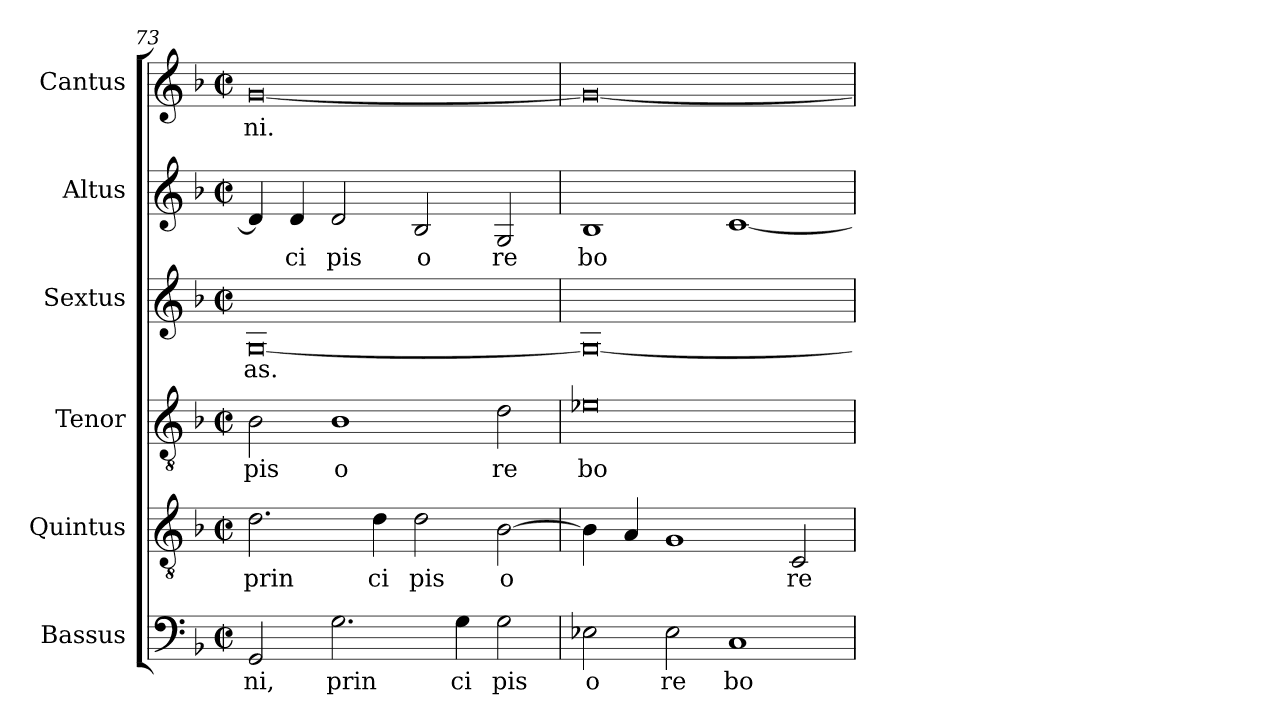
**kern	**text	**kern	**text	**kern	**text	**kern	**text	**kern	**text	**kern	**text
*part6	*part6	*part5	*part5	*part4	*part4	*part3	*part3	*part2	*part2	*part1	*part1
*staff6	*staff6	*staff5	*staff5	*staff4	*staff4	*staff3	*staff3	*staff2	*staff2	*staff1	*staff1
*I"Bassus	*	*I"Quintus	*	*I"Tenor	*	*I"Sextus	*	*I"Altus	*	*I"Cantus	*
*clefF4	*	*clefGv2	*	*clefGv2	*	*clefG2	*	*clefG2	*	*clefG2	*
*k[b-]	*	*k[b-]	*	*k[b-]	*	*k[b-]	*	*k[b-]	*	*k[b-]	*
*F:	*	*F:	*	*F:	*	*F:	*	*F:	*	*F:	*
*M2/2	*	*M2/2	*	*M2/2	*	*M2/2	*	*M2/2	*	*M2/2	*
*met(c|)	*	*met(c|)	*	*met(c|)	*	*met(c|)	*	*met(c|)	*	*met(c|)	*
=73	=73	=73	=73	=73	=73	=73	=73	=73	=73	=73	=73
!	!LO:LY:b:cj	!	!LO:LY:b:cj	!	!LO:LY:b:cj	!	!LO:LY:b:cj	!	!LO:LY:b:cj	!	!LO:LY:b:cj
2GG/	ni,	2.d\	prin	2B-\	pis	[<0G	as.	4d/]	.	[<0g	ni.
!	!	!	!	!	!	!	!	!	!LO:LY:b:cj	!	!
.	.	.	.	.	.	.	.	4d/	ci	.	.
!	!LO:LY:b:cj	!	!	!	!LO:LY:b:cj	!	!	!	!LO:LY:b:cj	!	!
2.G\	prin	.	.	1B-	o	.	.	2d/	pis	.	.
!	!	!	!LO:LY:b:cj	!	!	!	!	!	!	!	!
.	.	4d\	ci	.	.	.	.	.	.	.	.
!	!	!	!LO:LY:b:cj	!	!	!	!	!	!LO:LY:b:cj	!	!
.	.	2d\	pis	.	.	.	.	2B-/	o	.	.
!	!LO:LY:b:cj	!	!	!	!	!	!	!	!	!	!
4G\	ci	.	.	.	.	.	.	.	.	.	.
!	!LO:LY:b:cj	!	!LO:LY:b:cj	!	!LO:LY:b:cj	!	!	!	!LO:LY:b:cj	!	!
2G\	pis	[>2B-\	o	2d\	re	.	.	2G/	re	.	.
=74	=74	=74	=74	=74	=74	=74	=74	=74	=74	=74	=74
!	!LO:LY:b:cj	!	!LO:LY:b:cj	!	!LO:LY:b:cj	!	!LO:LY:b:cj	!	!LO:LY:b:cj	!	!LO:LY:b:cj
2E-X\	o	4B-\]	.	0e-X	bo	0G_<	.	1B-	bo	0g_<	.
!	!	!	!LO:LY:b:cj	!	!	!	!	!	!	!	!
.	.	4A/	.	.	.	.	.	.	.	.	.
!	!LO:LY:b:cj	!	!LO:LY:b:cj	!	!	!	!	!	!	!	!
2E-\	re	1G	.	.	.	.	.	.	.	.	.
!	!LO:LY:b:cj	!	!	!	!	!	!	!	!LO:LY:b:cj	!	!
1C	bo	.	.	.	.	.	.	[<1c	.	.	.
!	!	!	!LO:LY:b:cj	!	!	!	!	!	!	!	!
.	.	2C/	re	.	.	.	.	.	.	.	.
=	=	=	=	=	=	=	=	=	=	=	=
*-	*-	*-	*-	*-	*-	*-	*-	*-	*-	*-	*-
